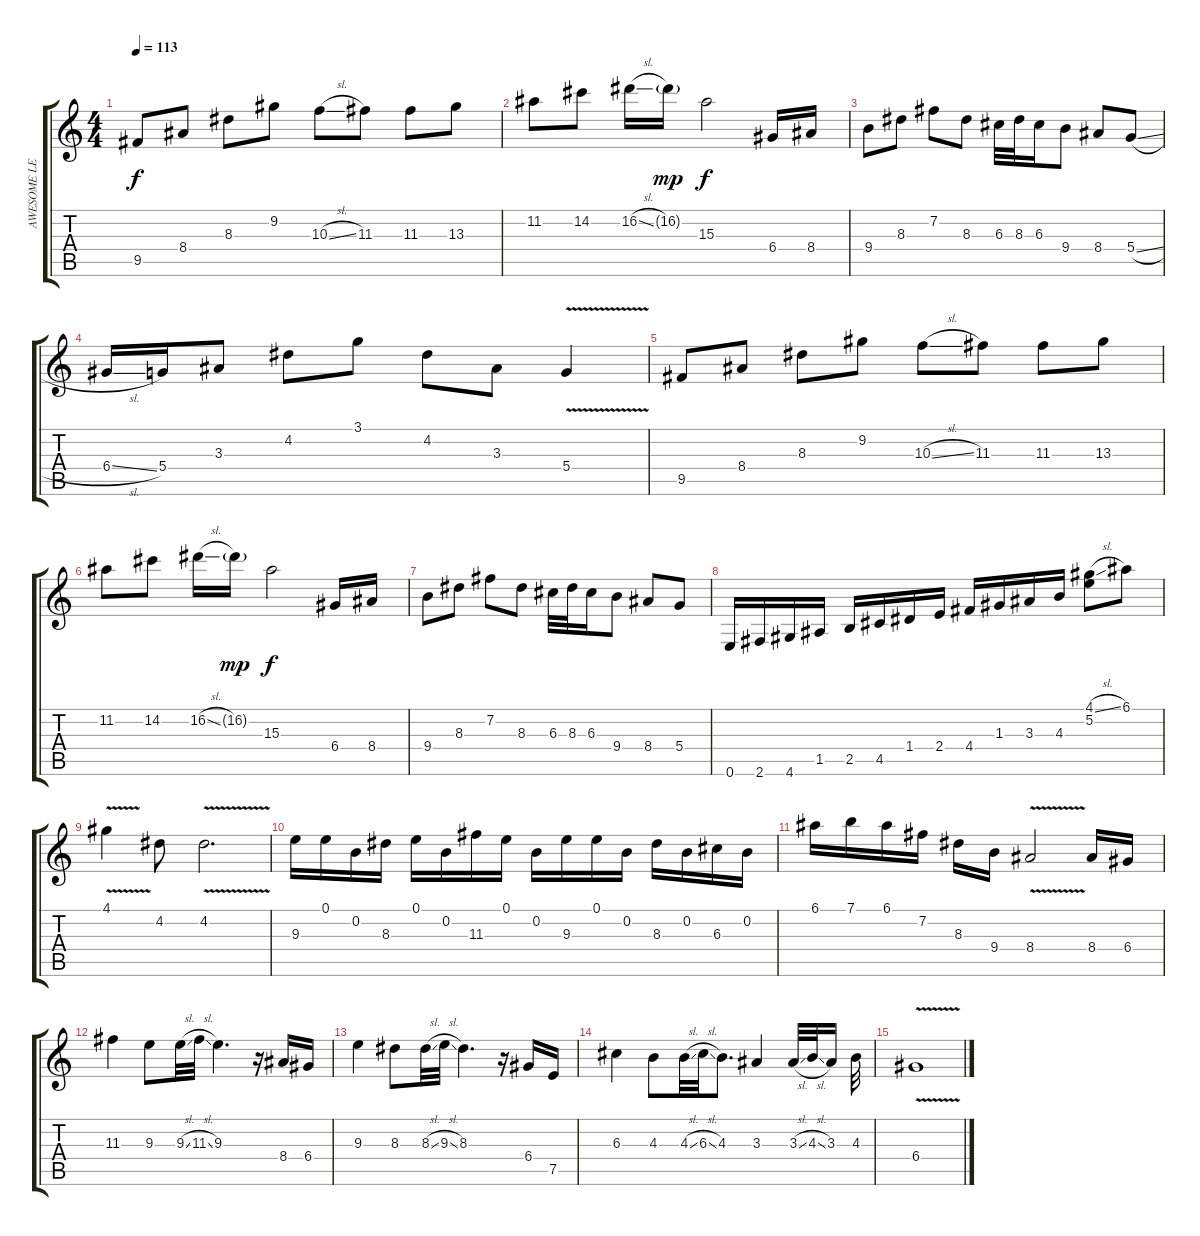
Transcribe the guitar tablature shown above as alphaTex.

\track ("AWESOME LEAD" "AWESOME LE") {instrument acousticguitarsteel}
\staff {score tabs}
\tuning (E4 B3 G3 D3 A2 E2) {hide}
\ts (4 4)
\tempo 113
\clef g2
\ks c
9.5.8{dy f} 8.4.8 8.3.8 9.2.8 10.3{sl}.8 11.3.8 11.3.8 13.3.8 |
11.2.8 14.2.8 16.2{sl}.16 16.2{g}.16{dy mp} 15.3.2{dy f} 6.4.16 8.4.16 |
9.4.8 8.3.8 7.2.8 8.3.8 6.3.32 8.3.32 6.3.16 9.4.8 8.4.8 5.4{sl}.8 |
6.4{sl}.16 5.4.16 3.3.8 4.2.8 3.1.8 4.2.8 3.3.8 5.4{v}.4 |
9.5.8 8.4.8 8.3.8 9.2.8 10.3{sl}.8 11.3.8 11.3.8 13.3.8 |
11.2.8 14.2.8 16.2{sl}.16 16.2{g}.16{dy mp} 15.3.2{dy f} 6.4.16 8.4.16 |
9.4.8 8.3.8 7.2.8 8.3.8 6.3.32 8.3.32 6.3.16 9.4.8 8.4.8 5.4.8 |
0.6.16 2.6.16 4.6.16 1.5.16 2.5.16 4.5.16 1.4.16 2.4.16 4.4.16 1.3.16 3.3.16 4.3.16 (4.1{sl} 5.2).8 6.1.8 |
4.1{v}.4 4.2.8 4.2{v}.2{d} |
9.3.16 0.1.16 0.2.16 8.3.16 0.1.16 0.2.16 11.3.16 0.1.16 0.2.16 9.3.16 0.1.16 0.2.16 8.3.16 0.2.16 6.3.16 0.2.16 |
6.1.16 7.1.16 6.1.16 7.2.16 8.3.16 9.4.16 8.4{v}.2 8.4.16 6.4.16 |
11.3.4 9.3.8 9.3{sl}.32 11.3{sl}.32 9.3.4{d} r.16 8.4.16 6.4.16 |
9.3.4 8.3.8 8.3{sl}.32 9.3{sl}.32 8.3.4{d} r.16 6.4.16 7.5.16 |
6.3.4 4.3.8 4.3{sl}.32 6.3{sl}.32 4.3.8{d} 3.3.4 3.3{sl}.32 4.3{sl}.32 3.3.16 4.3.32 |
6.4{v}.1
